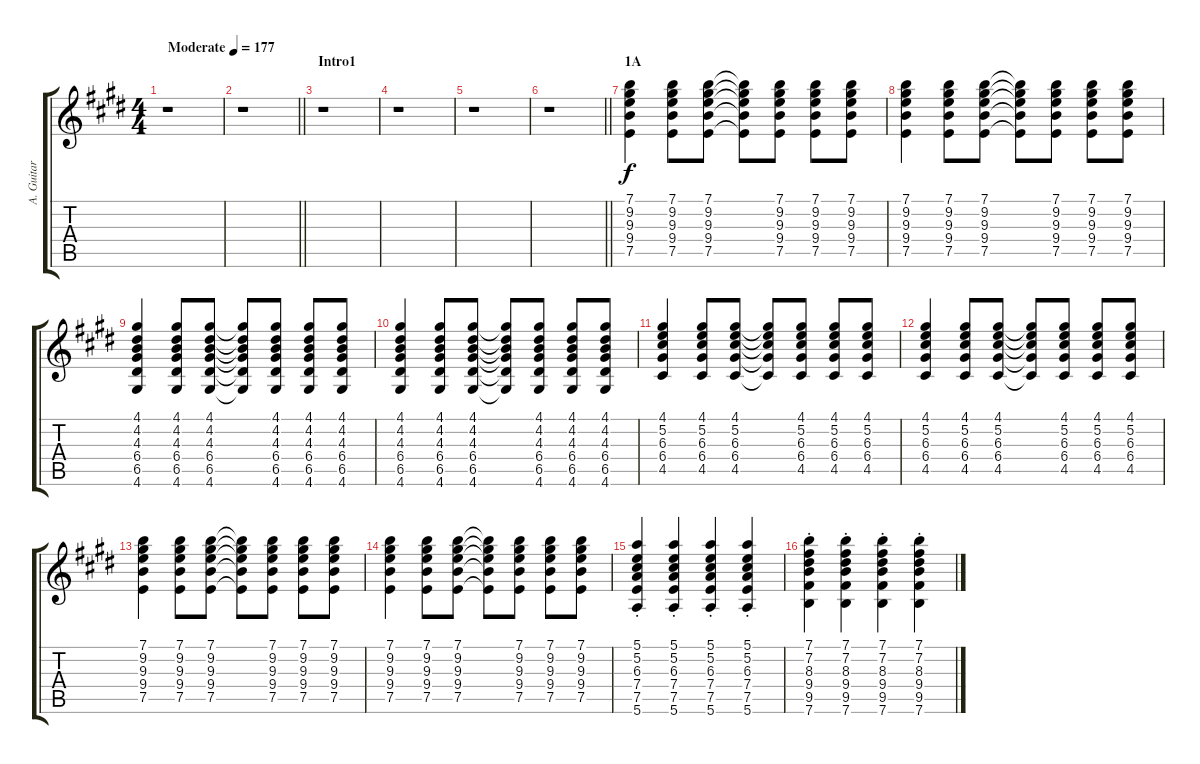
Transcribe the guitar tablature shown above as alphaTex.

\track ("A. Guitar" "A. Guitar") {instrument acousticguitarsteel}
\staff {score tabs}
\tuning (E4 B3 G3 D3 A2 E2) {hide}
\ts (4 4)
\tempo (177 "Moderate")
\clef g2
\ks e
r.1{dy f instrument acousticguitarsteel} |
\barLineRight lightlight
r.1 |
\section ("" "Intro1")
r.1 |
r.1 |
r.1 |
\barLineRight lightlight
r.1 |
\section ("" "1A")
(7.1 9.2 9.3 9.4 7.5).4 (7.1 9.2 9.3 9.4 7.5).8 (7.1 9.2 9.3 9.4 7.5).8 (7.1{t} 9.2{t} 9.3{t} 9.4{t} 7.5{t}).8 (7.1 9.2 9.3 9.4 7.5).8 (7.1 9.2 9.3 9.4 7.5).8 (7.1 9.2 9.3 9.4 7.5).8 |
(7.1 9.2 9.3 9.4 7.5).4 (7.1 9.2 9.3 9.4 7.5).8 (7.1 9.2 9.3 9.4 7.5).8 (7.1{t} 9.2{t} 9.3{t} 9.4{t} 7.5{t}).8 (7.1 9.2 9.3 9.4 7.5).8 (7.1 9.2 9.3 9.4 7.5).8 (7.1 9.2 9.3 9.4 7.5).8 |
(4.1 4.2 4.3 6.4 6.5 4.6).4 (4.1 4.2 4.3 6.4 6.5 4.6).8 (4.1 4.2 4.3 6.4 6.5 4.6).8 (4.1{t} 4.2{t} 4.3{t} 6.4{t} 6.5{t} 4.6{t}).8 (4.1 4.2 4.3 6.4 6.5 4.6).8 (4.1 4.2 4.3 6.4 6.5 4.6).8 (4.1 4.2 4.3 6.4 6.5 4.6).8 |
(4.1 4.2 4.3 6.4 6.5 4.6).4 (4.1 4.2 4.3 6.4 6.5 4.6).8 (4.1 4.2 4.3 6.4 6.5 4.6).8 (4.1{t} 4.2{t} 4.3{t} 6.4{t} 6.5{t} 4.6{t}).8 (4.1 4.2 4.3 6.4 6.5 4.6).8 (4.1 4.2 4.3 6.4 6.5 4.6).8 (4.1 4.2 4.3 6.4 6.5 4.6).8 |
(4.1 5.2 6.3 6.4 4.5).4 (4.1 5.2 6.3 6.4 4.5).8 (4.1 5.2 6.3 6.4 4.5).8 (4.1{t} 5.2{t} 6.3{t} 6.4{t} 4.5{t}).8 (4.1 5.2 6.3 6.4 4.5).8 (4.1 5.2 6.3 6.4 4.5).8 (4.1 5.2 6.3 6.4 4.5).8 |
(4.1 5.2 6.3 6.4 4.5).4 (4.1 5.2 6.3 6.4 4.5).8 (4.1 5.2 6.3 6.4 4.5).8 (4.1{t} 5.2{t} 6.3{t} 6.4{t} 4.5{t}).8 (4.1 5.2 6.3 6.4 4.5).8 (4.1 5.2 6.3 6.4 4.5).8 (4.1 5.2 6.3 6.4 4.5).8 |
(7.1 9.2 9.3 9.4 7.5).4 (7.1 9.2 9.3 9.4 7.5).8 (7.1 9.2 9.3 9.4 7.5).8 (7.1{t} 9.2{t} 9.3{t} 9.4{t} 7.5{t}).8 (7.1 9.2 9.3 9.4 7.5).8 (7.1 9.2 9.3 9.4 7.5).8 (7.1 9.2 9.3 9.4 7.5).8 |
(7.1 9.2 9.3 9.4 7.5).4 (7.1 9.2 9.3 9.4 7.5).8 (7.1 9.2 9.3 9.4 7.5).8 (7.1{t} 9.2{t} 9.3{t} 9.4{t} 7.5{t}).8 (7.1 9.2 9.3 9.4 7.5).8 (7.1 9.2 9.3 9.4 7.5).8 (7.1 9.2 9.3 9.4 7.5).8 |
(5.1{st} 5.2{st} 6.3{st} 7.4{st} 7.5{st} 5.6{st}).4 (5.1{st} 5.2{st} 6.3{st} 7.4{st} 7.5{st} 5.6{st}).4 (5.1{st} 5.2{st} 6.3{st} 7.4{st} 7.5{st} 5.6{st}).4 (5.1{st} 5.2{st} 6.3{st} 7.4{st} 7.5{st} 5.6{st}).4 |
(7.1{st} 7.2{st} 8.3{st} 9.4{st} 9.5{st} 7.6{st}).4 (7.1{st} 7.2{st} 8.3{st} 9.4{st} 9.5{st} 7.6{st}).4 (7.1{st} 7.2{st} 8.3{st} 9.4{st} 9.5{st} 7.6{st}).4 (7.1{st} 7.2{st} 8.3{st} 9.4{st} 9.5{st} 7.6{st}).4
